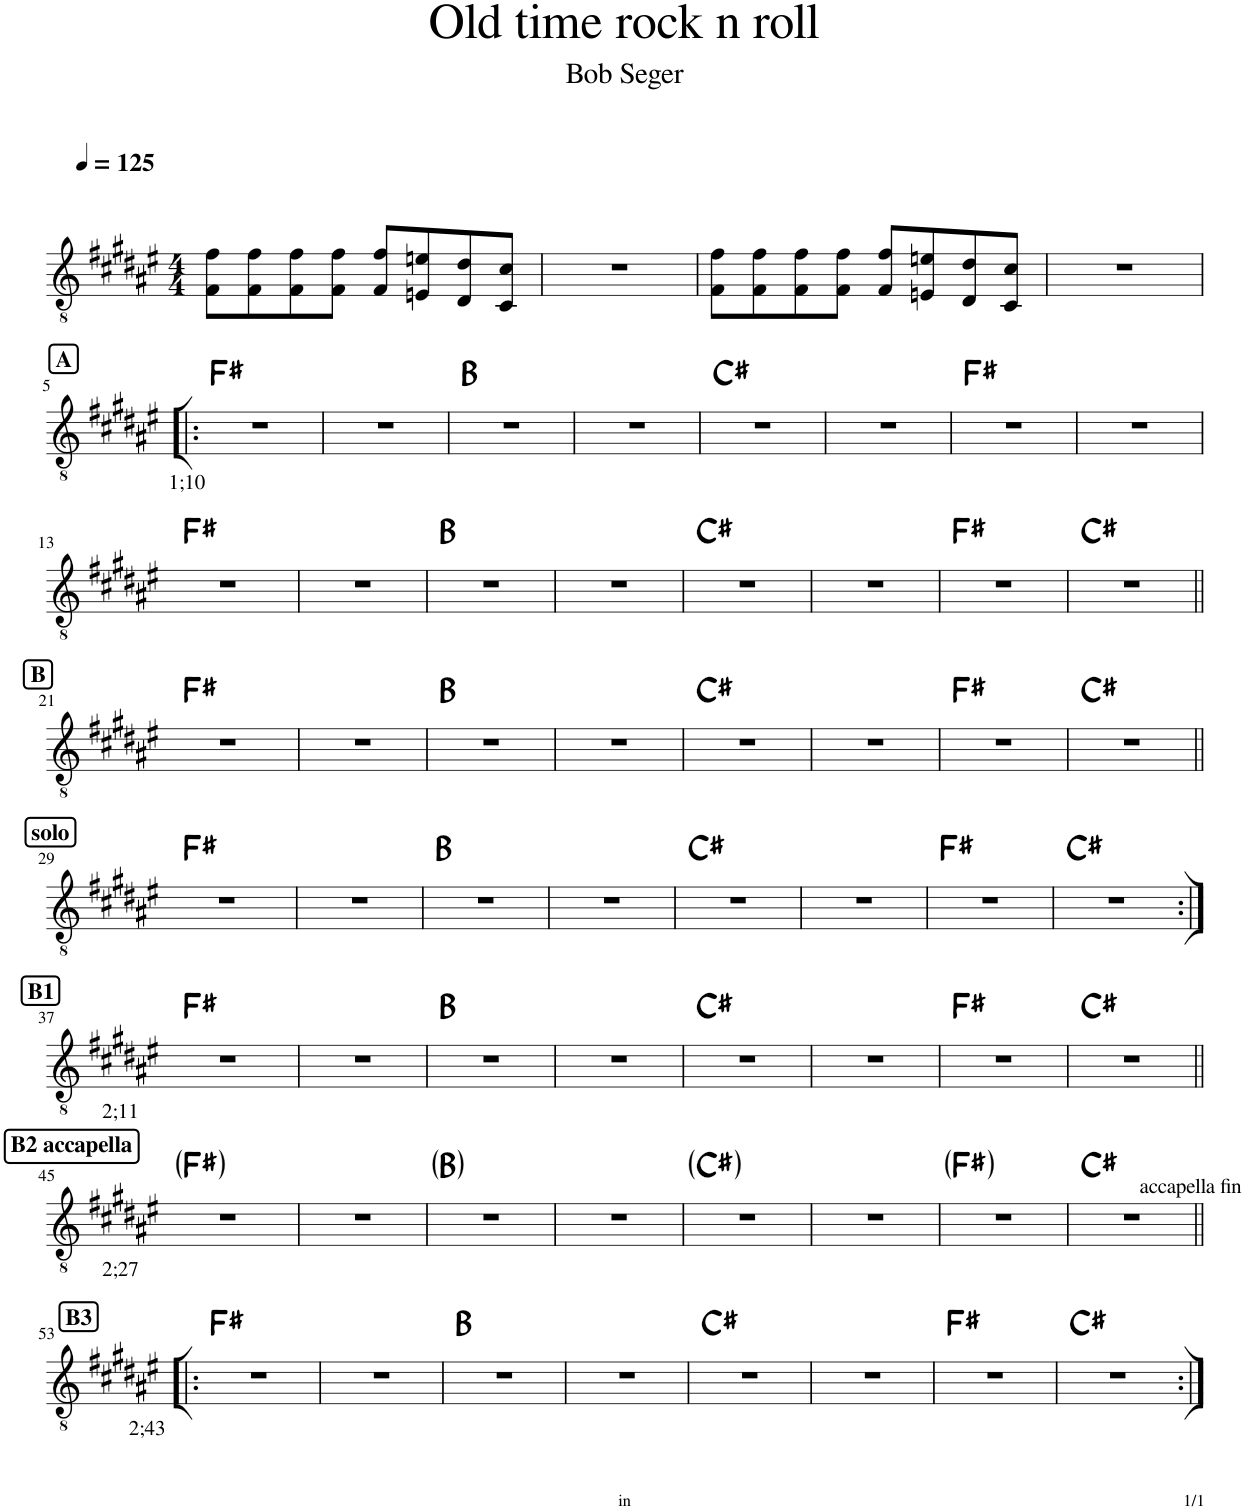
**kern	**harte
*part1	*part1
*staff1	*
*I"Classical Guitar	*
*I'Guit.	*
*clefGv2	*
*k[f#c#g#d#a#e#]	*
*M4/4	*
*MM125	*
=1	=1
8F#\ 8f#\L	.
8F#\ 8f#\	.
8F#\ 8f#\	.
8F#\ 8f#\J	.
8F#/ 8f#/L	.
8En/ 8en/	.
8D#/ 8d#/	.
8C#/ 8c#/J	.
=2	=2
1r	.
=3	=3
8F#\ 8f#\L	.
8F#\ 8f#\	.
8F#\ 8f#\	.
8F#\ 8f#\J	.
8F#/ 8f#/L	.
8En/ 8en/	.
8D#/ 8d#/	.
8C#/ 8c#/J	.
=4	=4
1r	.
!!LO:LB:g=z
!!LO:REH:place=s1:a:B:cj:fs=11:t=A
=5!|:	=5!|:
!LO:TX:b:t=1;10	!
1r	F#:maj
=6	=6
1r	.
=7	=7
1r	B:maj
=8	=8
1r	.
=9	=9
1r	C#:maj
=10	=10
1r	.
=11	=11
1r	F#:maj
=12	=12
1r	.
!!LO:LB:g=z
=13	=13
1r	F#:maj
=14	=14
1r	.
=15	=15
1r	B:maj
=16	=16
1r	.
=17	=17
1r	C#:maj
=18	=18
1r	.
=19	=19
1r	F#:maj
=20	=20
1r	C#:maj
!!LO:LB:g=z
!!LO:REH:place=s1:a:B:cj:fs=11:t=B
=21||	=21||
1r	F#:maj
=22	=22
1r	.
=23	=23
1r	B:maj
=24	=24
1r	.
=25	=25
1r	C#:maj
=26	=26
1r	.
=27	=27
1r	F#:maj
=28	=28
1r	C#:maj
!!LO:LB:g=z
!!LO:REH:place=s1:a:B:cj:fs=11:t=solo
=29||	=29||
1r	F#:maj
=30	=30
1r	.
=31	=31
1r	B:maj
=32	=32
1r	.
=33	=33
1r	C#:maj
=34	=34
1r	.
=35	=35
1r	F#:maj
=36	=36
1r	C#:maj
!!LO:LB:g=z
!!LO:REH:place=s1:a:B:cj:fs=11:t=B1
=37:|!	=37:|!
!LO:TX:b:t=2;11	!
1r	F#:maj
=38	=38
1r	.
=39	=39
1r	B:maj
=40	=40
1r	.
=41	=41
1r	C#:maj
=42	=42
1r	.
=43	=43
1r	F#:maj
=44	=44
1r	C#:maj
!!LO:LB:g=z
!!LO:REH:place=s1:a:B:cj:fs=11:t=B2 accapella
=45||	=45||
!LO:TX:b:t=2;27	!
!LO:TX:a:t=accapella fin	!
1r	F#:maj
=46	=46
1r	.
=47	=47
1r	B:maj
=48	=48
1r	.
=49	=49
1r	C#:maj
=50	=50
1r	.
=51	=51
1r	F#:maj
=52	=52
1r	C#:maj
!!LO:LB:g=z
!!LO:REH:place=s1:a:B:cj:fs=11:t=B3
=53!|:	=53!|:
!LO:TX:b:t=2;43	!
1r	F#:maj
=54	=54
1r	.
=55	=55
1r	B:maj
=56	=56
1r	.
=57	=57
1r	C#:maj
=58	=58
1r	.
=59	=59
1r	F#:maj
=60	=60
1r	C#:maj
=:|!	=:|!
*-	*-
